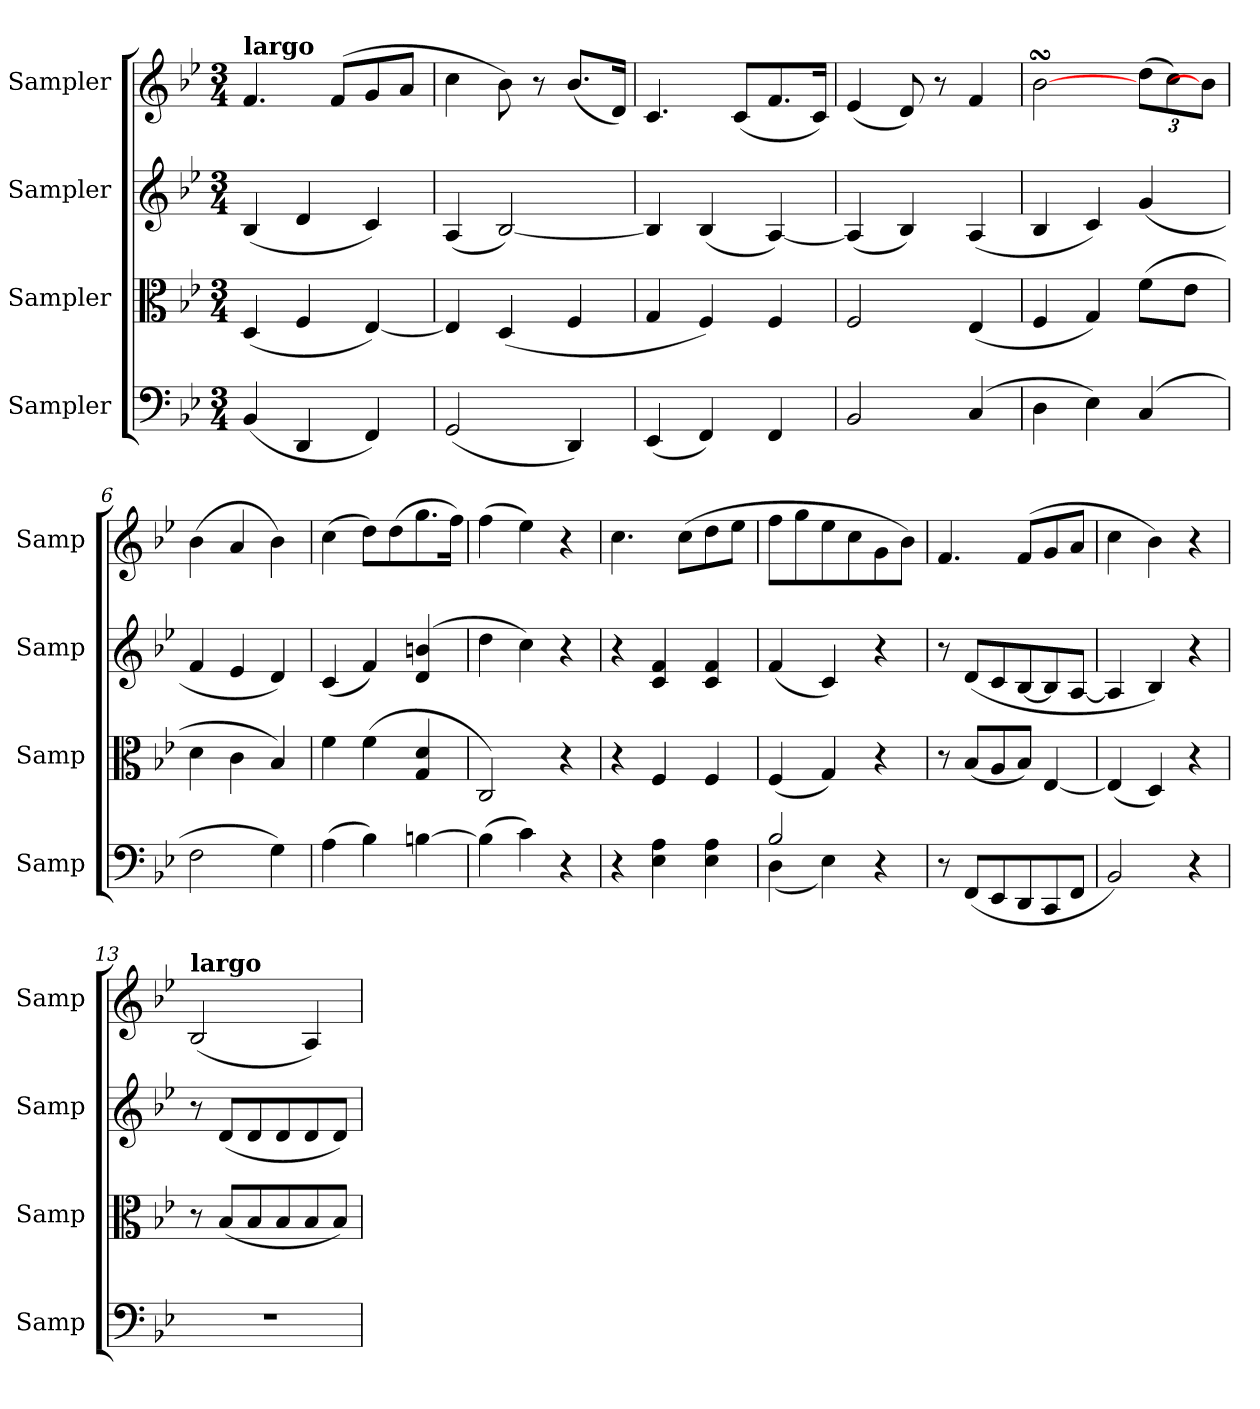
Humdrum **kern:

**kern	**kern	**kern	**kern
*part4	*part3	*part2	*part1
*staff4	*staff3	*staff2	*staff1
*I"Sampler	*I"Sampler	*I"Sampler	*I"Sampler
*I'Samp	*I'Samp	*I'Samp	*I'Samp
*clefF4	*clefC3	*clefG2	*clefG2
*k[b-e-]	*k[b-e-]	*k[b-e-]	*k[b-e-]
*M3/4	*M3/4	*M3/4	*M3/4
=1	=1	=1	=1
!	!	!	!LO:TX:a:B:t=largo
(4BB-/	(4D/	(4B-/	4.f/
4DD/	4F/	4d/	.
.	.	.	(8f/L
4FF/)	[4E-/)	4c/)	8g/
.	.	.	8a/J
=2	=2	=2	=2
(2GG/	4E-/]	(4A/	4cc\
.	(4D/	[2B-/)	8b-\)
.	.	.	8r
4DD/)	4F/	.	(8.b-/L
.	.	.	16d/Jk)
=3	=3	=3	=3
(4EE-/	4G/	4B-/]	4.c/
4FF/)	4F/)	(4B-/	.
.	.	.	(8c/L
4FF/	4F/	[4A/)	8.f/
.	.	.	16c/Jk)
=4	=4	=4	=4
2BB-/	2F/	(4A/]	(4e-/
.	.	4B-/)	8d/)
.	.	.	8r
(4C/	(4E-/	(4A/	4f/
=5	=5	=5	=5
4D\	4F/	4B-/	[2b-sSSs\
4E-\)	4G/)	4c/)	.
*	*	*	*Xbrackettup
(4C/	(8f\L	(4g/	(12dd\L
.	.	.	12cc\)
.	8e-\J	.	.
.	.	.	12b-\J]
=6	=6	=6	=6
2F\	4d\	4f/	(4b-\
.	4c\	4e-/	4a/
4G\)	4B-/)	4d/)	4b-\)
=7	=7	=7	=7
(4A\	4f\	(4c/	(4cc\
4B-\)	(4f\	4f/)	8dd\L)
.	.	.	(8dd\
[4Bn\	4G/ 4d/	(4d/ 4bn/	8.gg\
.	.	.	16ff\Jk)
=8	=8	=8	=8
(4B\]	2C/)	4dd\	(4ff\
4c\)	.	4cc\)	4ee-\)
4r	4r	4r	4r
=9	=9	=9	=9
4r	4r	4r	4.cc\
4E-\ 4A\	4F/	4c/ 4f/	.
.	.	.	(8cc\L
4E-\ 4A\	4F/	4c/ 4f/	8dd\
.	.	.	8ee-\J
=10	=10	=10	=10
*^	*	*	*
2B-/	(4D\	(4F/	(4f/	8ff\L
.	.	.	.	8gg\
.	4E-\)	4G/)	4c/)	8ee-\
.	.	.	.	8cc\
4r	4ryy	4r	4r	8g\
.	.	.	.	8b-\J)
*v	*v	*	*	*
=11	=11	=11	=11
8r	8r	8r	4.f/
(8FF/L	(8B-/L	(8d/L	.
8EE-/	8A/	8c/	.
8DD/	8B-/J)	[8B-/	(8f/L
8CC/	[4E-/	8B-/]	8g/
8FF/J	.	[8A/J	8a/J
=12	=12	=12	=12
2BB-/)	(4E-/]	4A/]	4cc\
.	4D/)	4B-/)	4b-\)
4r	4r	4r	4r
!!LO:PB:g=z
=13	=13	=13	=13
!	!	!	!LO:TX:a:B:t=largo
2.r	8r	8r	(2B-/
.	(8B-/L	(8d/L	.
.	8B-/	8d/	.
.	8B-/	8d/	.
.	8B-/	8d/	4A/)
.	8B-/J)	8d/J)	.
=	=	=	=
*-	*-	*-	*-
